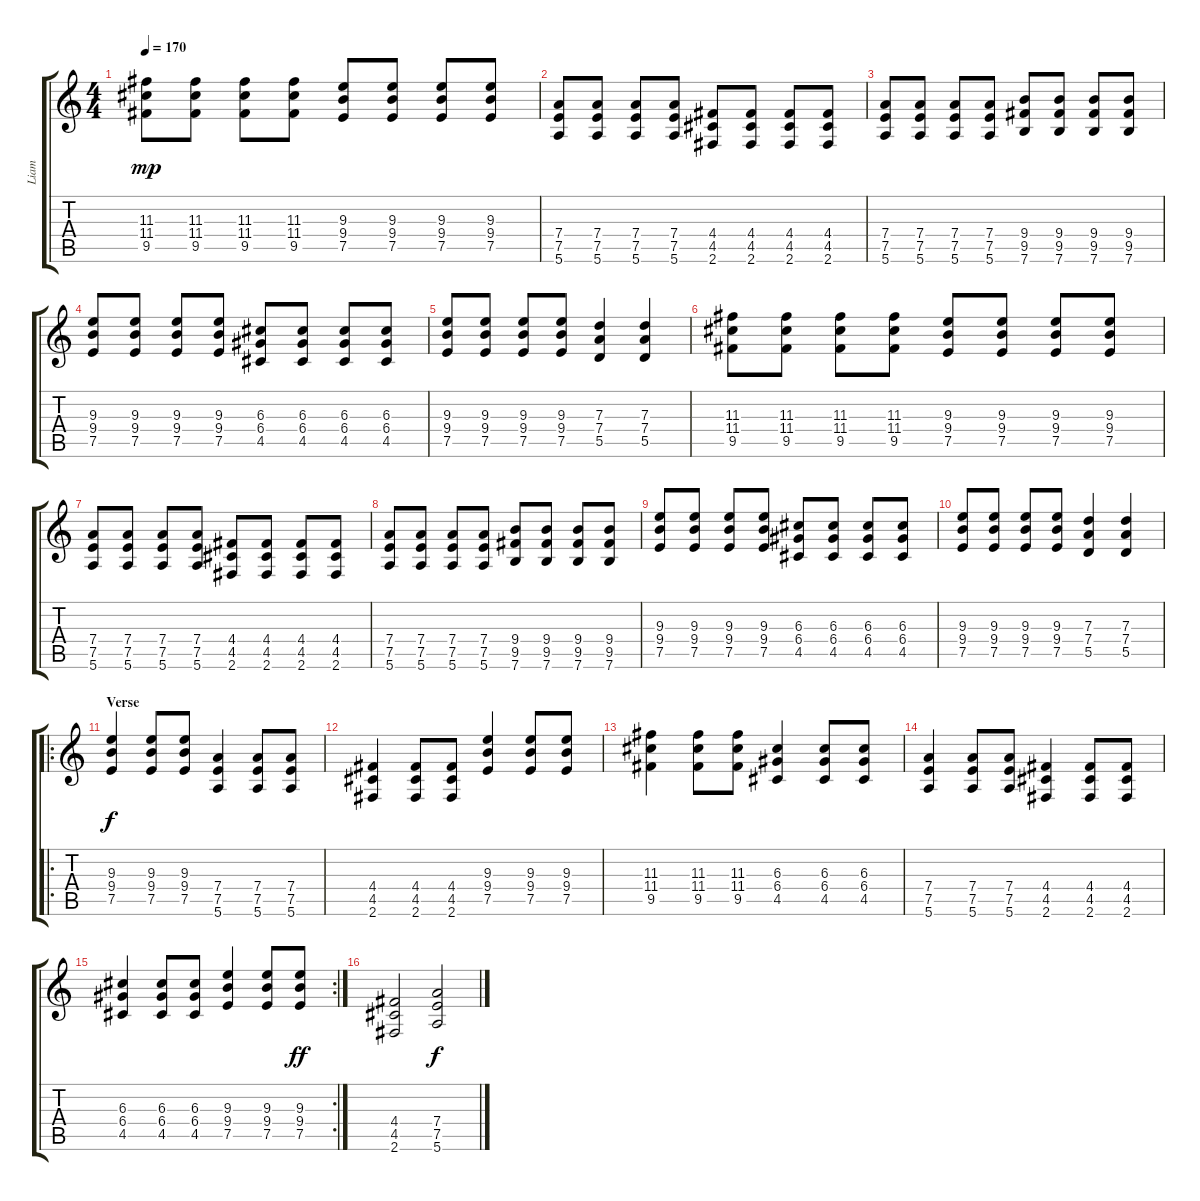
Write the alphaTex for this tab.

\track ("Liam" "Liam") {mute instrument distortionguitar}
\staff {score tabs}
\tuning (E4 B3 G3 D3 A2 E2) {hide}
\ts (4 4)
\tempo 170
\clef g2
\ks c
(11.3 11.4 9.5).8{dy mp} (11.3 11.4 9.5).8 (11.3 11.4 9.5).8 (11.3 11.4 9.5).8 (9.3 9.4 7.5).8 (9.3 9.4 7.5).8 (9.3 9.4 7.5).8 (9.3 9.4 7.5).8 |
(7.4 7.5 5.6).8 (7.4 7.5 5.6).8 (7.4 7.5 5.6).8 (7.4 7.5 5.6).8 (4.4 4.5 2.6).8 (4.4 4.5 2.6).8 (4.4 4.5 2.6).8 (4.4 4.5 2.6).8 |
(7.4 7.5 5.6).8 (7.4 7.5 5.6).8 (7.4 7.5 5.6).8 (7.4 7.5 5.6).8 (9.4 9.5 7.6).8 (9.4 9.5 7.6).8 (9.4 9.5 7.6).8 (9.4 9.5 7.6).8 |
(9.3 9.4 7.5).8 (9.3 9.4 7.5).8 (9.3 9.4 7.5).8 (9.3 9.4 7.5).8 (6.3 6.4 4.5).8 (6.3 6.4 4.5).8 (6.3 6.4 4.5).8 (6.3 6.4 4.5).8 |
(9.3 9.4 7.5).8 (9.3 9.4 7.5).8 (9.3 9.4 7.5).8 (9.3 9.4 7.5).8 (7.3 7.4 5.5).4 (7.3 7.4 5.5).4 |
(11.3 11.4 9.5).8 (11.3 11.4 9.5).8 (11.3 11.4 9.5).8 (11.3 11.4 9.5).8 (9.3 9.4 7.5).8 (9.3 9.4 7.5).8 (9.3 9.4 7.5).8 (9.3 9.4 7.5).8 |
(7.4 7.5 5.6).8 (7.4 7.5 5.6).8 (7.4 7.5 5.6).8 (7.4 7.5 5.6).8 (4.4 4.5 2.6).8 (4.4 4.5 2.6).8 (4.4 4.5 2.6).8 (4.4 4.5 2.6).8 |
(7.4 7.5 5.6).8 (7.4 7.5 5.6).8 (7.4 7.5 5.6).8 (7.4 7.5 5.6).8 (9.4 9.5 7.6).8 (9.4 9.5 7.6).8 (9.4 9.5 7.6).8 (9.4 9.5 7.6).8 |
(9.3 9.4 7.5).8 (9.3 9.4 7.5).8 (9.3 9.4 7.5).8 (9.3 9.4 7.5).8 (6.3 6.4 4.5).8 (6.3 6.4 4.5).8 (6.3 6.4 4.5).8 (6.3 6.4 4.5).8 |
(9.3 9.4 7.5).8 (9.3 9.4 7.5).8 (9.3 9.4 7.5).8 (9.3 9.4 7.5).8 (7.3 7.4 5.5).4 (7.3 7.4 5.5).4 |
\ro
\section ("" "Verse")
(9.3 9.4 7.5).4{dy f} (9.3 9.4 7.5).8 (9.3 9.4 7.5).8 (7.4 7.5 5.6).4 (7.4 7.5 5.6).8 (7.4 7.5 5.6).8 |
(4.4 4.5 2.6).4 (4.4 4.5 2.6).8 (4.4 4.5 2.6).8 (9.3 9.4 7.5).4 (9.3 9.4 7.5).8 (9.3 9.4 7.5).8 |
(11.3 11.4 9.5).4 (11.3 11.4 9.5).8 (11.3 11.4 9.5).8 (6.3 6.4 4.5).4 (6.3 6.4 4.5).8 (6.3 6.4 4.5).8 |
(7.4 7.5 5.6).4 (7.4 7.5 5.6).8 (7.4 7.5 5.6).8 (4.4 4.5 2.6).4 (4.4 4.5 2.6).8 (4.4 4.5 2.6).8 |
\rc 2
(6.3 6.4 4.5).4 (6.3 6.4 4.5).8 (6.3 6.4 4.5).8 (9.3 9.4 7.5).4 (9.3 9.4 7.5).8 (9.3 9.4 7.5).8{dy ff} |
(4.4 4.5 2.6).2 (7.4 7.5 5.6).2{dy f}
